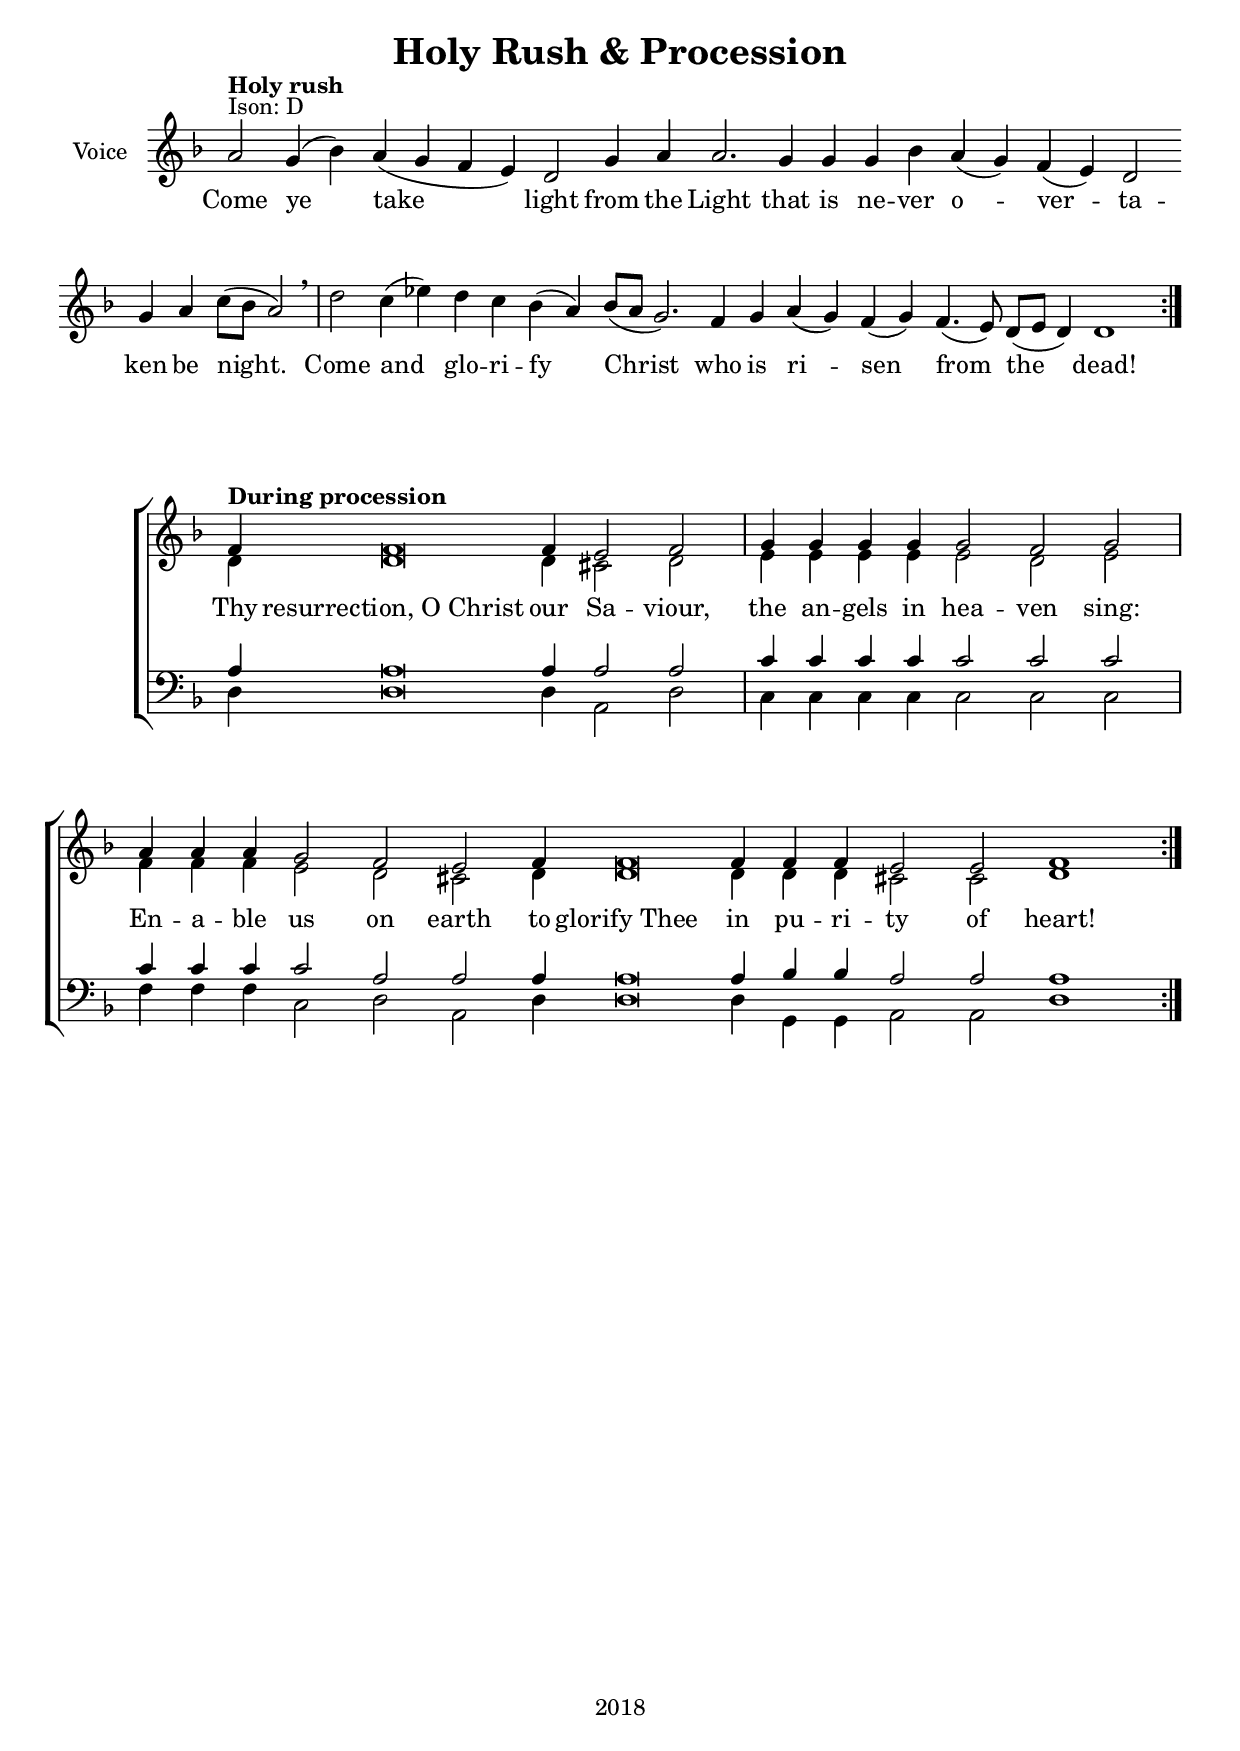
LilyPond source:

\version "2.18.2"

\header {
  title = "Holy Rush & Procession"
  % arranger = "Chris Bryan"
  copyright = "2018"
}

global = {
  \cadenzaOn
}

notesRush = \relative c'' {
  \global
  \key f \major
  \dynamicUp

  \repeat volta 2 {
    a2^"Ison: D"^\markup \bold {"Holy rush"} g4( bes) a( g f e) d2 g4 a a2. \bar ""
    g4 g g bes a( g) f( e) d2 \bar "" g4 a c8[( bes] a2) \breathe \bar "|"
    d2 c4( ees) d c bes( a) bes8[( a] g2.) f4 g a( g) f( g) f4.( e8) d8[( e] d4) d1
  }
}

wordsRush = \lyricmode {
  Come ye take light from the Light that is ne -- ver o -- ver -- ta -- ken be night.
  Come and glo -- ri -- fy Christ who is ri -- sen from the dead!
}

\layout {
  \context {
    \Staff
    \remove "Time_signature_engraver"
  }
}

\score {
  \new Staff \with {
    instrumentName = "Voice"
    midiInstrument = "choir aahs"
  } { \notesRush }
  \addlyrics { \wordsRush }
  \layout { }
}


sopranoVoice = \relative c' {
  \global
  f4^\markup \bold {"During procession"} f\breve f4 e2 f \bar "|" g4 g g g g2 f g \bar "|"
  a4 a a g2 f e \bar "" f4 f\breve f4 f f e2 e f1
}

altoVoice = \relative c' {
  \global
  \repeat volta 2 {
    d4 d\breve d4 cis2 d \bar "|" e4 e e e e2 d e \bar "|"
    f4 f f e2 d cis \bar "" d4 d\breve d4 d d cis2 cis d1
  }
}

tenorVoice = \relative c' {
  \global
  a4 a\breve a4 a2 a c4 c c c c2 c c
   c4 c c c2 a a a4 a\breve a4 bes bes a2 a a1
}

bassVoice = \relative c {
  \global
  d4 d\breve d4 a2 d c4 c c c c2 c c
   f4 f f c2 d a d4 d\breve d4 g, g a2 a d1
}

words = \lyricmode {
  Thy "resurrection, O Christ" our Sa -- viour, the an -- gels in hea -- ven sing:
  En -- a -- ble us on earth to "glorify Thee" in pu -- ri -- ty of heart!
}

\include "global_score.ly"

\paper {
  ragged-last-bottom = ##t
  system-system-spacing #'basic-distance = #15
  score-system-spacing =
    #'((basic-distance . 22)
       (minimum-distance . 19)
       (padding . 1)
       (stretchability . 12))
}